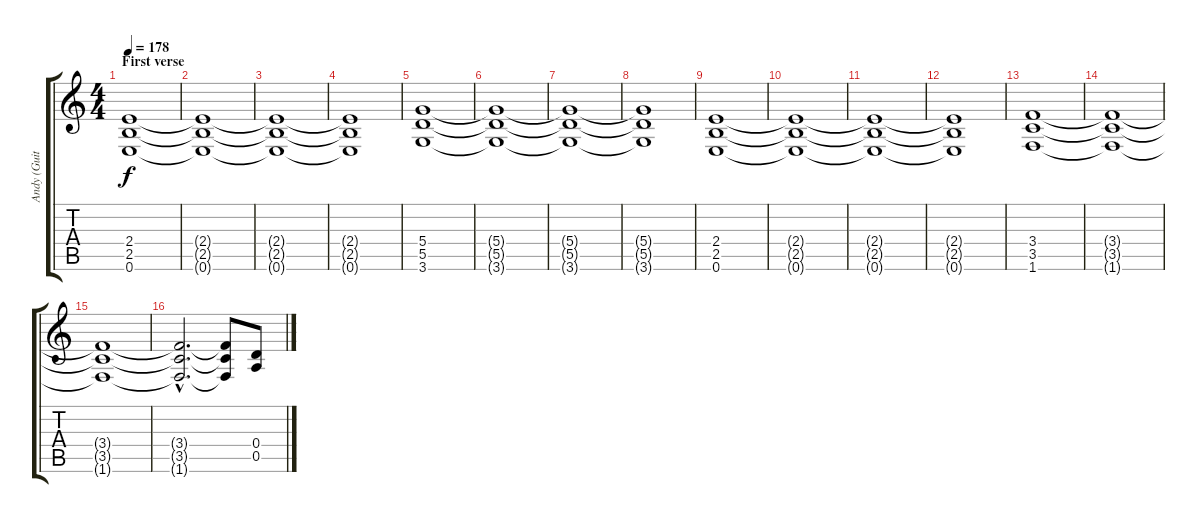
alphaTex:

\track ("Andy (Guitar)" "Andy (Guit") {instrument overdrivenguitar}
\staff {score tabs}
\tuning (E4 B3 G3 D3 A2 E2) {hide}
\ts (4 4)
\section ("" "First verse")
\tempo 178
\clef g2
\ks c
(2.4 2.5 0.6).1{dy f} |
(2.4{t} 2.5{t} 0.6{t}).1 |
(2.4{t} 2.5{t} 0.6{t}).1 |
(2.4{t} 2.5{t} 0.6{t}).1 |
(5.4 5.5 3.6).1 |
(5.4{t} 5.5{t} 3.6{t}).1 |
(5.4{t} 5.5{t} 3.6{t}).1 |
(5.4{t} 5.5{t} 3.6{t}).1 |
(2.4 2.5 0.6).1 |
(2.4{t} 2.5{t} 0.6{t}).1 |
(2.4{t} 2.5{t} 0.6{t}).1 |
(2.4{t} 2.5{t} 0.6{t}).1 |
(3.4 3.5 1.6).1 |
(3.4{t} 3.5{t} 1.6{t}).1 |
(3.4{t} 3.5{t} 1.6{t}).1 |
(3.4{hac t} 3.5{hac t} 1.6{hac t}).2{d} (3.4{t} 3.5{t} 1.6{t}).8 (0.4 0.5).8
